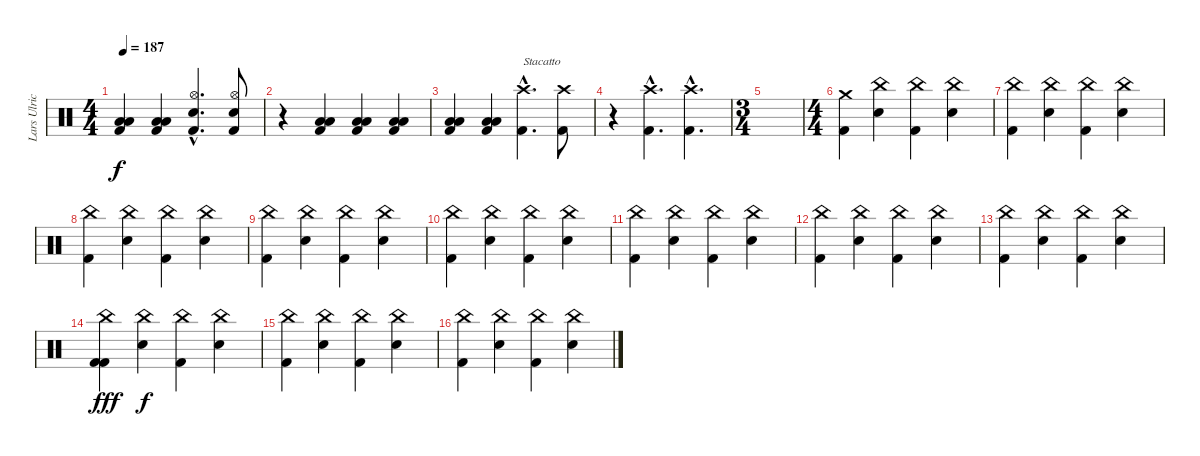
\track ("Lars Ulrich" "Lars Ulric") {instrument percussion}
\staff {score}
\articulation defaults
\ts (4 4)
\tempo 187
\clef neutral
\ks c
("Low Tom (hit)" "Low Floor Tom (hit)" "Kick (hit) 2").4{dy f} ("Low Tom (hit)" "Low Floor Tom (hit)" "Kick (hit) 2").4 ("Hi-Hat (open)"{hac} "Electric Snare (hit)"{hac} "Kick (hit) 2"{hac}).4{d} ("Hi-Hat (open)" "Electric Snare (hit)" "Kick (hit) 2").8 |
r.4 ("Low Tom (hit)" "Low Floor Tom (hit)" "Kick (hit) 2").4 ("Low Tom (hit)" "Low Floor Tom (hit)" "Kick (hit) 2").4 ("Low Tom (hit)" "Low Floor Tom (hit)" "Kick (hit) 2").4 |
("Low Tom (hit)" "Low Floor Tom (hit)" "Kick (hit) 2").4 ("Low Tom (hit)" "Low Floor Tom (hit)" "Kick (hit) 2").4 ("Crash high (hit)"{hac} "Kick (hit) 2"{hac}).4{d txt "Stacatto"} ("Crash high (hit)" "Kick (hit) 2").8 |
r.4 ("Crash high (hit)"{hac} "Kick (hit) 2"{hac}).4{d} ("Crash high (hit)"{hac} "Kick (hit) 2"{hac}).4{d} |
\ts (3 4)
|
\ts (4 4)
("Crash medium (hit)" "Kick (hit) 2").4 ("China (hit)" "Electric Snare (hit)").4 ("China (hit)" "Kick (hit) 2").4 ("China (hit)" "Electric Snare (hit)").4 |
("China (hit)" "Kick (hit) 2").4 ("China (hit)" "Electric Snare (hit)").4 ("China (hit)" "Kick (hit) 2").4 ("China (hit)" "Electric Snare (hit)").4 |
("China (hit)" "Kick (hit) 2").4 ("China (hit)" "Electric Snare (hit)").4 ("China (hit)" "Kick (hit) 2").4 ("China (hit)" "Electric Snare (hit)").4 |
("China (hit)" "Kick (hit) 2").4 ("China (hit)" "Electric Snare (hit)").4 ("China (hit)" "Kick (hit) 2").4 ("China (hit)" "Electric Snare (hit)").4 |
("China (hit)" "Kick (hit) 2").4 ("China (hit)" "Electric Snare (hit)").4 ("China (hit)" "Kick (hit) 2").4 ("China (hit)" "Electric Snare (hit)").4 |
("China (hit)" "Kick (hit) 2").4 ("China (hit)" "Electric Snare (hit)").4 ("China (hit)" "Kick (hit) 2").4 ("China (hit)" "Electric Snare (hit)").4 |
("China (hit)" "Kick (hit) 2").4 ("China (hit)" "Electric Snare (hit)").4 ("China (hit)" "Kick (hit) 2").4 ("China (hit)" "Electric Snare (hit)").4 |
("China (hit)" "Kick (hit) 2").4 ("China (hit)" "Electric Snare (hit)").4 ("China (hit)" "Kick (hit) 2").4 ("China (hit)" "Electric Snare (hit)").4 |
("China (hit)" "Kick (hit) 2" "Kick (hit) 2").4{dy fff} ("China (hit)" "Electric Snare (hit)").4{dy f} ("China (hit)" "Kick (hit) 2").4 ("China (hit)" "Electric Snare (hit)").4 |
("China (hit)" "Kick (hit) 2").4 ("China (hit)" "Electric Snare (hit)").4 ("China (hit)" "Kick (hit) 2").4 ("China (hit)" "Electric Snare (hit)").4 |
("China (hit)" "Kick (hit) 2").4 ("China (hit)" "Electric Snare (hit)").4 ("China (hit)" "Kick (hit) 2").4 ("China (hit)" "Electric Snare (hit)").4
